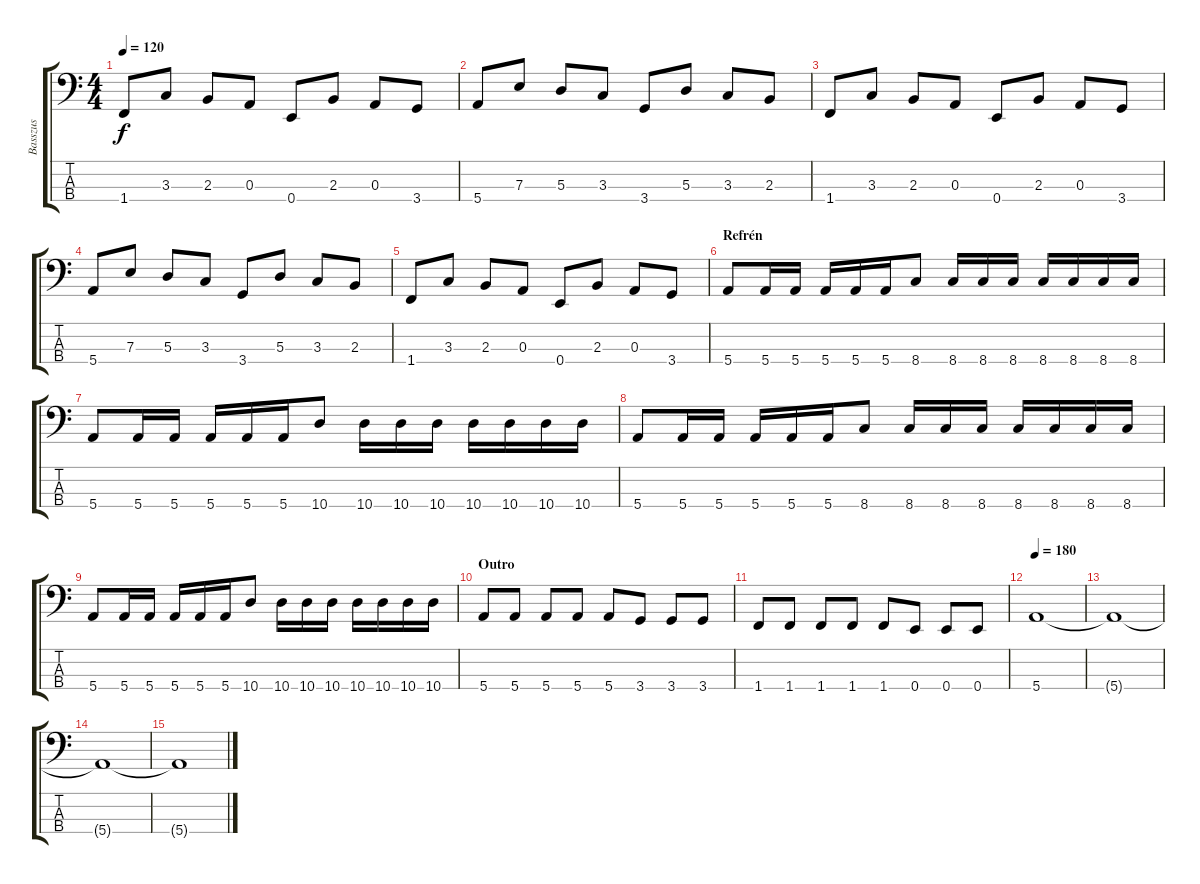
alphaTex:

\track ("Basszus" "Basszus") {instrument electricbasspick}
\staff {score tabs}
\tuning (G2 D2 A1 E1) {hide}
\ts (4 4)
\tempo 120
\clef f4
\ks c
1.4.8{dy f} 3.3.8 2.3.8 0.3.8 0.4.8 2.3.8 0.3.8 3.4.8 |
5.4.8 7.3.8 5.3.8 3.3.8 3.4.8 5.3.8 3.3.8 2.3.8 |
1.4.8 3.3.8 2.3.8 0.3.8 0.4.8 2.3.8 0.3.8 3.4.8 |
5.4.8 7.3.8 5.3.8 3.3.8 3.4.8 5.3.8 3.3.8 2.3.8 |
1.4.8 3.3.8 2.3.8 0.3.8 0.4.8 2.3.8 0.3.8 3.4.8 |
\section ("" "Refrén")
5.4.8 5.4.16 5.4.16 5.4.16 5.4.16 5.4.16 8.4.8 8.4.16 8.4.16 8.4.16 8.4.16 8.4.16 8.4.16 8.4.16 |
5.4.8 5.4.16 5.4.16 5.4.16 5.4.16 5.4.16 10.4.8 10.4.16 10.4.16 10.4.16 10.4.16 10.4.16 10.4.16 10.4.16 |
5.4.8 5.4.16 5.4.16 5.4.16 5.4.16 5.4.16 8.4.8 8.4.16 8.4.16 8.4.16 8.4.16 8.4.16 8.4.16 8.4.16 |
5.4.8 5.4.16 5.4.16 5.4.16 5.4.16 5.4.16 10.4.8 10.4.16 10.4.16 10.4.16 10.4.16 10.4.16 10.4.16 10.4.16 |
\section ("" "Outro")
5.4.8 5.4.8 5.4.8 5.4.8 5.4.8 3.4.8 3.4.8 3.4.8 |
1.4.8 1.4.8 1.4.8 1.4.8 1.4.8 0.4.8 0.4.8 0.4.8 |
\tempo 180
5.4.1 |
5.4{t}.1 |
5.4{t}.1 |
5.4{t}.1
